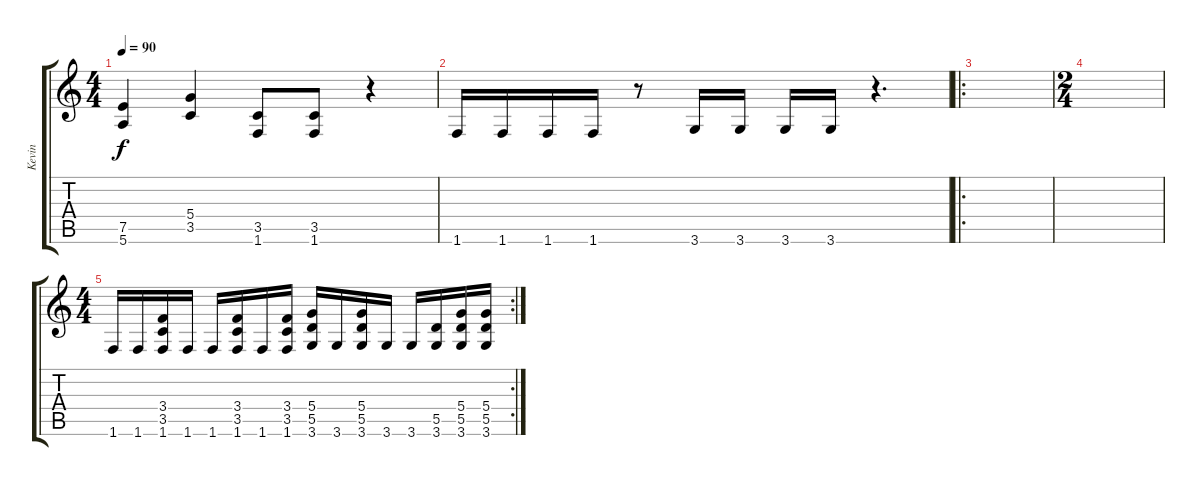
\track ("Kevin" "Kevin") {instrument electricbassfinger}
\staff {score tabs}
\tuning (E4 B3 G3 D3 A2 E2) {hide}
\ts (4 4)
\tempo 90
\clef g2
\ks c
(7.5 5.6).4{dy f} (5.4 3.5).4 (3.5 1.6).8 (3.5 1.6).8 r.4 |
1.6.16 1.6.16 1.6.16 1.6.16 r.8 3.6.16 3.6.16 3.6.16 3.6.16 r.4{d} |
\ro
|
\ts (2 4)
|
\rc 2
\ts (4 4)
1.6.16{volume 8} 1.6.16 (3.4 3.5 1.6).16 1.6.16 1.6.16 (3.4 3.5 1.6).16 1.6.16 (3.4 3.5 1.6).16 (5.4 5.5 3.6).16 3.6.16 (5.4 5.5 3.6).16 3.6.16 3.6.16 (5.5 3.6).16 (5.4 5.5 3.6).16 (5.4 5.5 3.6).16
